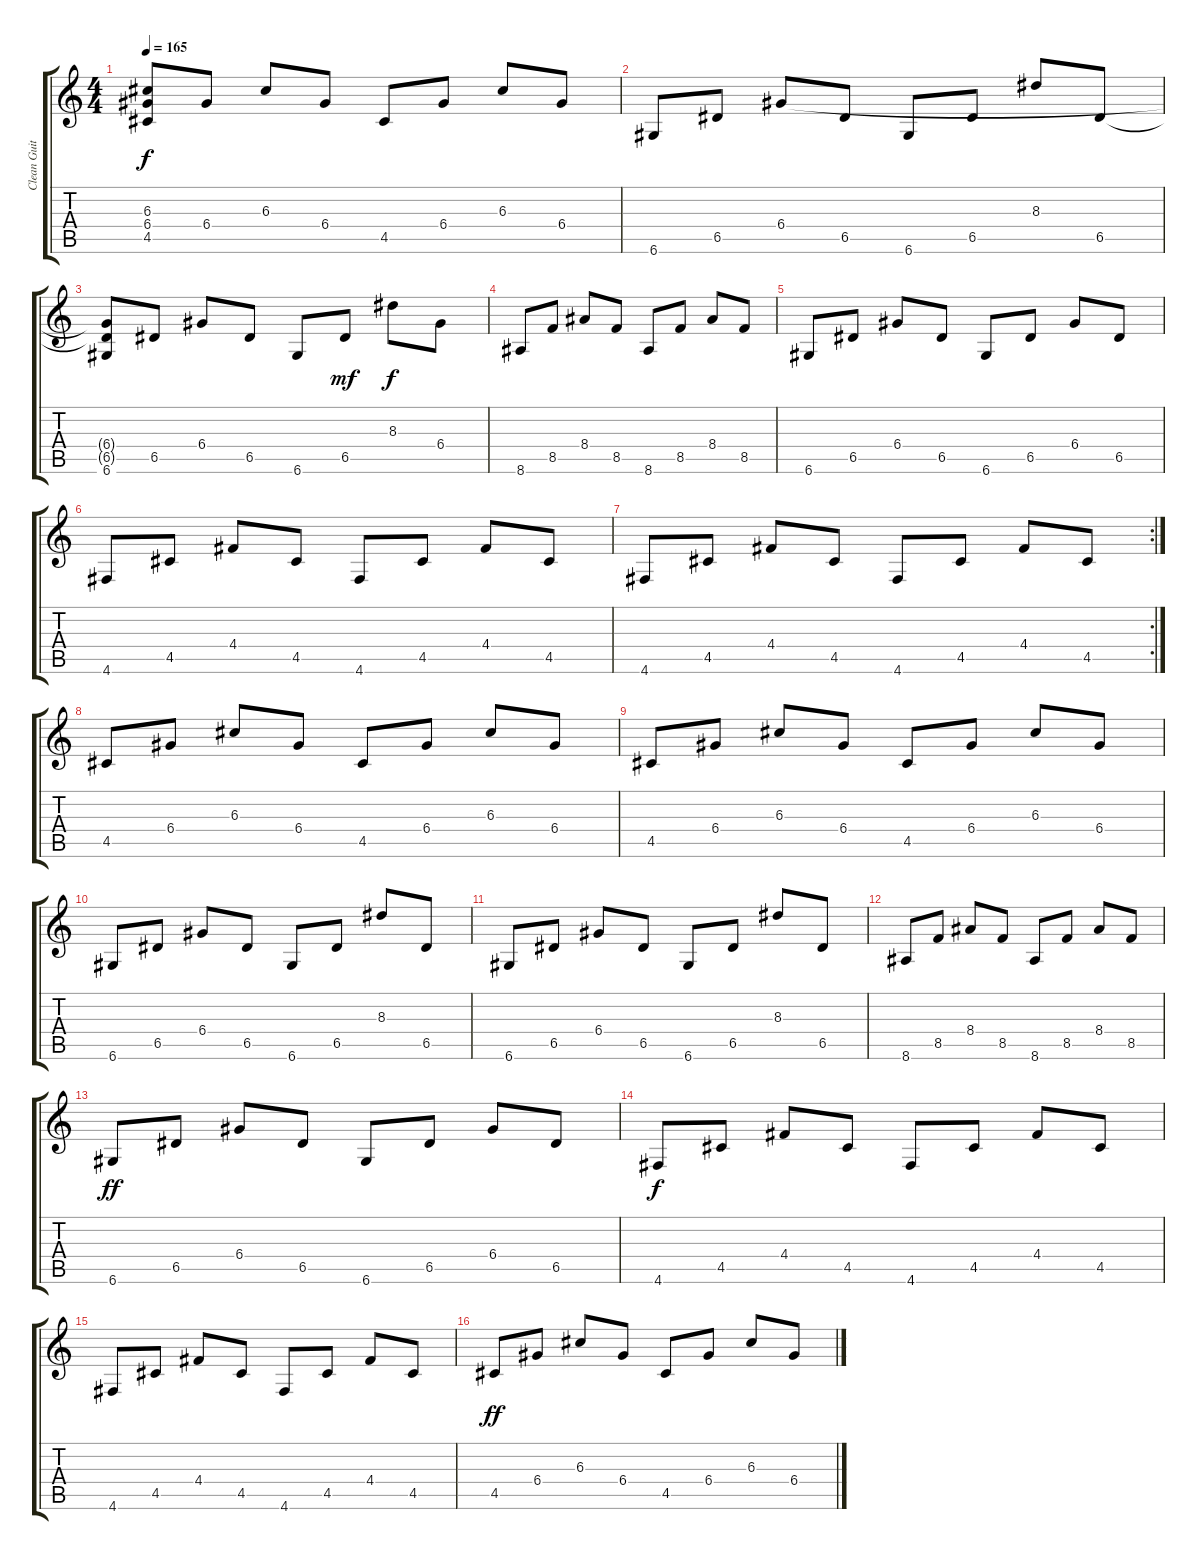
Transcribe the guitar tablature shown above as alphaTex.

\track ("Clean Guitar 2" "Clean Guit") {instrument electricguitarclean}
\staff {score tabs}
\tuning (E4 B3 G3 D3 A2 D2) {hide}
\ts (4 4)
\tempo 165
\clef g2
\ks c
(6.3{t} 6.4{t} 4.5).8{dy f} 6.4.8 6.3.8 6.4.8 4.5.8 6.4.8 6.3.8 6.4.8 |
6.6.8 6.5.8 6.4.8 6.5.8 6.6.8 6.5.8 8.3.8 6.5.8 |
(6.4{t} 6.5{t} 6.6).8 6.5.8 6.4.8 6.5.8 6.6.8 6.5.8{dy mf} 8.3.8{dy f} 6.4.8 |
8.6.8 8.5.8 8.4.8 8.5.8 8.6.8 8.5.8 8.4.8 8.5.8 |
6.6.8 6.5.8 6.4.8 6.5.8 6.6.8 6.5.8 6.4.8 6.5.8 |
4.6.8 4.5.8 4.4.8 4.5.8 4.6.8 4.5.8 4.4.8 4.5.8 |
\rc 2
4.6.8 4.5.8 4.4.8 4.5.8 4.6.8 4.5.8 4.4.8 4.5.8 |
4.5.8 6.4.8 6.3.8 6.4.8 4.5.8 6.4.8 6.3.8 6.4.8 |
4.5.8 6.4.8 6.3.8 6.4.8 4.5.8 6.4.8 6.3.8 6.4.8 |
6.6.8 6.5.8 6.4.8 6.5.8 6.6.8 6.5.8 8.3.8 6.5.8 |
6.6.8 6.5.8 6.4.8 6.5.8 6.6.8 6.5.8 8.3.8 6.5.8 |
8.6.8 8.5.8 8.4.8 8.5.8 8.6.8 8.5.8 8.4.8 8.5.8 |
6.6.8{dy ff} 6.5.8 6.4.8 6.5.8 6.6.8 6.5.8 6.4.8 6.5.8 |
4.6.8{dy f} 4.5.8 4.4.8 4.5.8 4.6.8 4.5.8 4.4.8 4.5.8 |
4.6.8 4.5.8 4.4.8 4.5.8 4.6.8 4.5.8 4.4.8 4.5.8 |
4.5.8{dy ff} 6.4.8 6.3.8 6.4.8 4.5.8 6.4.8 6.3.8 6.4.8
